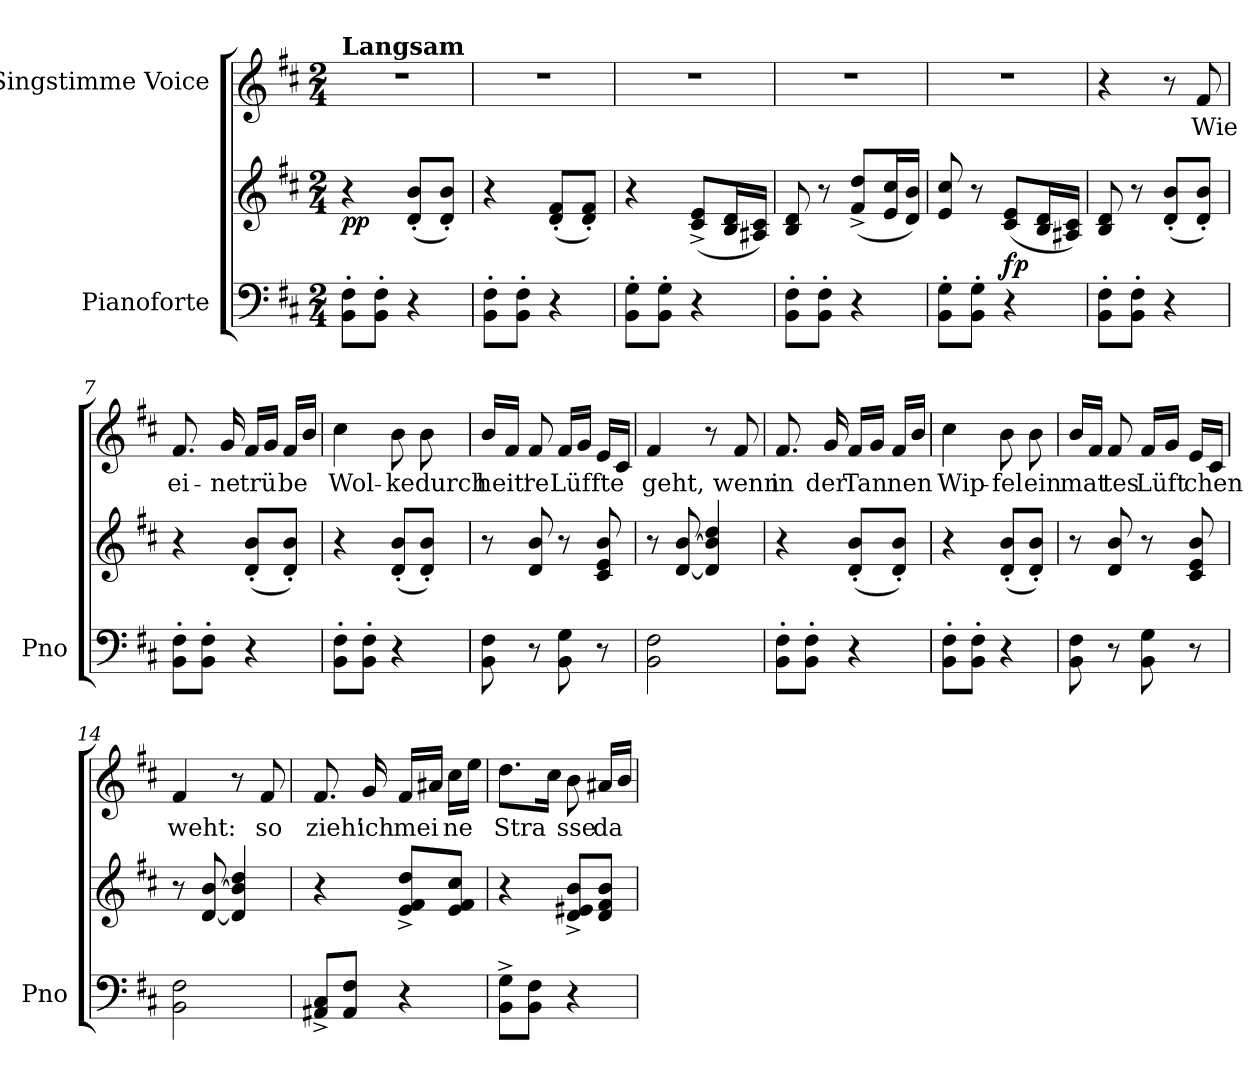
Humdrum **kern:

**kern	**kern	**dynam	**kern	**text
*part2	*part2	*part2	*part1	*part1
*staff3	*staff2	*staff2/3	*staff1	*staff1
*I"Pianoforte	*	*	*I"Singstimme Voice	*
*I'Pno	*	*	*	*
*clefF4	*clefG2	*	*clefG2	*
*k[f#c#]	*k[f#c#]	*	*k[f#c#]	*
*M2/4	*M2/4	*	*M2/4	*
*MM40	*MM40	*	*MM40	*
=1	=1	=1	=1	=1
!	!	!	!LO:TX:a:B:t=Langsam	!
!	!	!LO:DY:b	!	!
8BB\' 8F#\'L	4r	pp	2r	.
8BB\' 8F#\'J	.	.	.	.
4r	(8d/' 8b/'L	.	.	.
.	8d/' 8b/'J)	.	.	.
=2	=2	=2	=2	=2
8BB\' 8F#\'L	4r	.	2r	.
8BB\' 8F#\'J	.	.	.	.
4r	(8d/' 8f#/'L	.	.	.
.	8d/' 8f#/'J)	.	.	.
=3	=3	=3	=3	=3
8BB\' 8G\'L	4r	.	2r	.
8BB\' 8G\'J	.	.	.	.
4r	(8c#/^ 8e/^L	.	.	.
.	16B/ 16d/L	.	.	.
.	16A#X/ 16c#/JJ)	.	.	.
=4	=4	=4	=4	=4
8BB\' 8F#\'L	8B/ 8d/	.	2r	.
8BB\' 8F#\'J	8r	.	.	.
4r	(8f#/^ 8dd/^L	.	.	.
.	16e/ 16cc#/L	.	.	.
.	16d/ 16b/JJ)	.	.	.
=5	=5	=5	=5	=5
8BB\' 8G\'L	8e/ 8cc#/	.	2r	.
8BB\' 8G\'J	8r	.	.	.
!	!	!LO:DY:b	!	!
4r	(8c#/ 8e/L	fp	.	.
.	16B/ 16d/L	.	.	.
.	16A#X/ 16c#/JJ)	.	.	.
=6	=6	=6	=6	=6
8BB\' 8F#\'L	8B/ 8d/	.	4r	.
8BB\' 8F#\'J	8r	.	.	.
*	*	*	*MM33	*
4r	(8d/' 8b/'L	.	8r	.
!	!	!	!	!LO:LY:b
.	8d/' 8b/'J)	.	8f#/	Wie
!!LO:LB:g=z
=7	=7	=7	=7	=7
!	!	!	!	!LO:LY:b
8BB\' 8F#\'L	4r	.	8.f#/	ei-
8BB\' 8F#\'J	.	.	.	.
!	!	!	!	!LO:LY:b
.	.	.	16g/	ne
!	!	!	!	!LO:LY:b
4r	(8d/' 8b/'L	.	16f#/LL	trü
!	!	!	!	!LO:LY:b
.	.	.	16g/JJ	-
!	!	!	!	!LO:LY:b
.	8d/' 8b/'J)	.	16f#/LL	be
.	.	.	16b/JJ	.
=8	=8	=8	=8	=8
!	!	!	!	!LO:LY:b
8BB\' 8F#\'L	4r	.	4cc#\	Wol-
8BB\' 8F#\'J	.	.	.	.
!	!	!	!	!LO:LY:b
4r	(8d/' 8b/'L	.	8b\	ke
!	!	!	!	!LO:LY:b
.	8d/' 8b/'J)	.	8b\	durch
=9	=9	=9	=9	=9
!	!	!	!	!LO:LY:b
8BB\ 8F#\	8r	.	16b/LL	heit'
!	!	!	!	!LO:LY:b
.	.	.	16f#/JJ	-
!	!	!	!	!LO:LY:b
8r	8d/ 8b/	.	8f#/	re
!	!	!	!	!LO:LY:b
8BB\ 8G\	8r	.	16f#/LL	Lüf
!	!	!	!	!LO:LY:b
.	.	.	16g/JJ	-
!	!	!	!	!LO:LY:b
8r	8c#/ 8e/ 8b/	.	16e/LL	fte
.	.	.	16c#/JJ	.
=10	=10	=10	=10	=10
!	!	!	!	!LO:LY:b
2BB\ 2F#\	8r	.	4f#/	geht,
.	[8d/ [8b/	.	.	.
.	4d/] 4b/] 4dd/	.	8r	.
!	!	!	!	!LO:LY:b
.	.	.	8f#/	wenn
=11	=11	=11	=11	=11
!	!	!	!	!LO:LY:b
8BB\' 8F#\'L	4r	.	8.f#/	in
8BB\' 8F#\'J	.	.	.	.
!	!	!	!	!LO:LY:b
.	.	.	16g/	der
!	!	!	!	!LO:LY:b
4r	(8d/' 8b/'L	.	16f#/LL	Tan
!	!	!	!	!LO:LY:b
.	.	.	16g/JJ	-
!	!	!	!	!LO:LY:b
.	8d/' 8b/'J)	.	16f#/LL	nen
.	.	.	16b/JJ	.
=12	=12	=12	=12	=12
!	!	!	!	!LO:LY:b
8BB\' 8F#\'L	4r	.	4cc#\	Wip-
8BB\' 8F#\'J	.	.	.	.
!	!	!	!	!LO:LY:b
4r	(8d/' 8b/'L	.	8b\	fel
!	!	!	!	!LO:LY:b
.	8d/' 8b/'J)	.	8b\	ein
!!LO:LB:g=z
=13	=13	=13	=13	=13
!	!	!	!	!LO:LY:b
8BB\ 8F#\	8r	.	16b/LL	mat
!	!	!	!	!LO:LY:b
.	.	.	16f#/JJ	-
!	!	!	!	!LO:LY:b
8r	8d/ 8b/	.	8f#/	tes
!	!	!	!	!LO:LY:b
8BB\ 8G\	8r	.	16f#/LL	Lüft
!	!	!	!	!LO:LY:b
.	.	.	16g/JJ	-
!	!	!	!	!LO:LY:b
8r	8c#/ 8e/ 8b/	.	16e/LL	chen
.	.	.	16c#/JJ	.
=14	=14	=14	=14	=14
!	!	!	!	!LO:LY:b
2BB\ 2F#\	8r	.	4f#/	weht:
.	[8d/ [8b/	.	.	.
*	*	*	*MM40	*
.	4d/] 4b/] 4dd/	.	8r	.
!	!	!	!	!LO:LY:b
.	.	.	8f#/	so
=15	=15	=15	=15	=15
!	!	!	!	!LO:LY:b
8AA#X/^ 8C#/^L	4r	.	8.f#/	zieh'
8AA#/ 8F#/J	.	.	.	.
!	!	!	!	!LO:LY:b
.	.	.	16g/	ich
!	!	!	!	!LO:LY:b
4r	8e/^ 8f#/^ 8dd/^L	.	16f#/LL	mei
!	!	!	!	!LO:LY:b
.	.	.	16a#X/JJ	-
!	!	!	!	!LO:LY:b
.	8e/ 8f#/ 8cc#/J	.	16cc#\LL	ne
.	.	.	16ee\JJ	.
=16	=16	=16	=16	=16
!	!	!	!	!LO:LY:b
8BB\^ 8G\^L	4r	.	8.dd\L	Stra
8BB\ 8F#\J	.	.	.	.
!	!	!	!	!LO:LY:b
.	.	.	16cc#\Jk	-
!	!	!	!	!LO:LY:b
4r	8d/^ 8e#X/^ 8b/^L	.	8b\	sse
!	!	!	!	!LO:LY:b
.	8d/ 8f#/ 8b/J	.	16a#X/LL	da
!	!	!	!	!LO:LY:b
.	.	.	16b/JJ	-
=	=	=	=	=
*-	*-	*-	*-	*-
